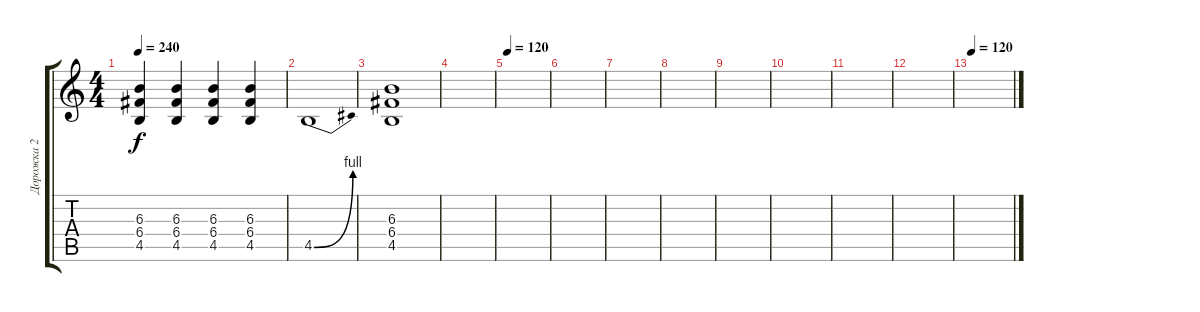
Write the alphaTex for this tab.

\track ("Дорожка 2" "Дорожка 2") {instrument distortionguitar}
\staff {score tabs}
\tuning (D4 A3 F3 C3 G2 D2) {hide}
\ts (4 4)
\tempo 240
\clef g2
\ks c
(6.3 6.4 4.5).4{dy f} (6.3 6.4 4.5).4 (6.3 6.4 4.5).4 (6.3 6.4 4.5).4 |
4.5{be (bend 0 0 60 4)}.1 |
(6.3 6.4 4.5).1 |
|
\tempo 120
|
|
|
|
|
|
|
|
\tempo 120
